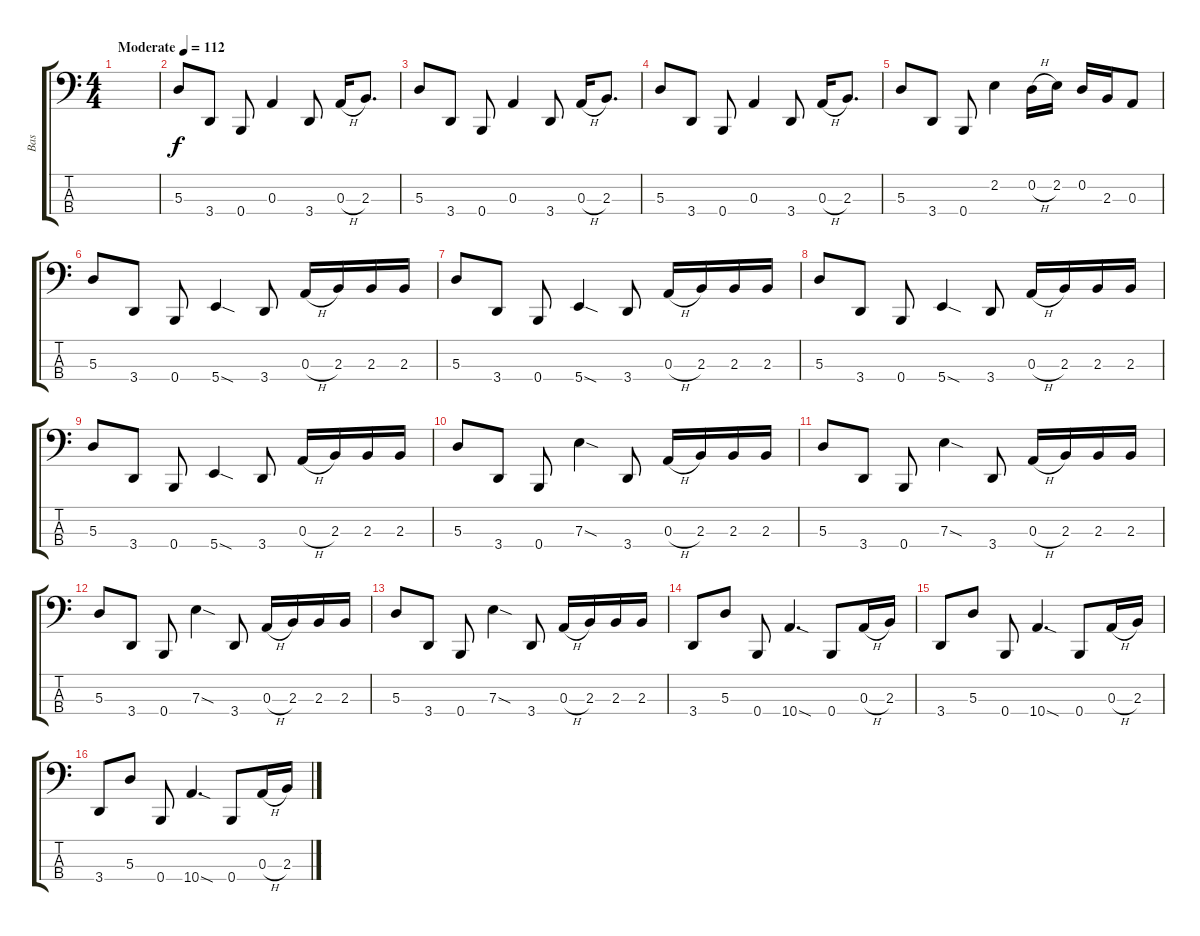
\track ("Bas" "Bas") {instrument electricbasspick}
\staff {score tabs}
\tuning (G2 D2 A1 B0) {hide}
\ts (4 4)
\tempo (112 "Moderate")
\clef f4
\ks c
|
5.3.8 3.4.8 0.4.8 0.3.4 3.4.8 0.3{h}.16 2.3.8{d} |
5.3.8 3.4.8 0.4.8 0.3.4 3.4.8 0.3{h}.16 2.3.8{d} |
5.3.8 3.4.8 0.4.8 0.3.4 3.4.8 0.3{h}.16 2.3.8{d} |
5.3.8 3.4.8 0.4.8 2.2.4 0.2{h}.16 2.2.16 0.2.16 2.3.16 0.3.8 |
5.3.8 3.4.8 0.4.8 5.4{sod}.4 3.4.8 0.3{h}.16 2.3.16 2.3.16 2.3.16 |
5.3.8 3.4.8 0.4.8 5.4{sod}.4 3.4.8 0.3{h}.16 2.3.16 2.3.16 2.3.16 |
5.3.8 3.4.8 0.4.8 5.4{sod}.4 3.4.8 0.3{h}.16 2.3.16 2.3.16 2.3.16 |
5.3.8 3.4.8 0.4.8 5.4{sod}.4 3.4.8 0.3{h}.16 2.3.16 2.3.16 2.3.16 |
5.3.8 3.4.8 0.4.8 7.3{sod}.4 3.4.8 0.3{h}.16 2.3.16 2.3.16 2.3.16 |
5.3.8 3.4.8 0.4.8 7.3{sod}.4 3.4.8 0.3{h}.16 2.3.16 2.3.16 2.3.16 |
5.3.8 3.4.8 0.4.8 7.3{sod}.4 3.4.8 0.3{h}.16 2.3.16 2.3.16 2.3.16 |
5.3.8 3.4.8 0.4.8 7.3{sod}.4 3.4.8 0.3{h}.16 2.3.16 2.3.16 2.3.16 |
3.4.8 5.3.8 0.4.8 10.4{sod}.4{d} 0.4.8 0.3{h}.16 2.3.16 |
3.4.8 5.3.8 0.4.8 10.4{sod}.4{d} 0.4.8 0.3{h}.16 2.3.16 |
3.4.8 5.3.8 0.4.8 10.4{sod}.4{d} 0.4.8 0.3{h}.16 2.3.16
